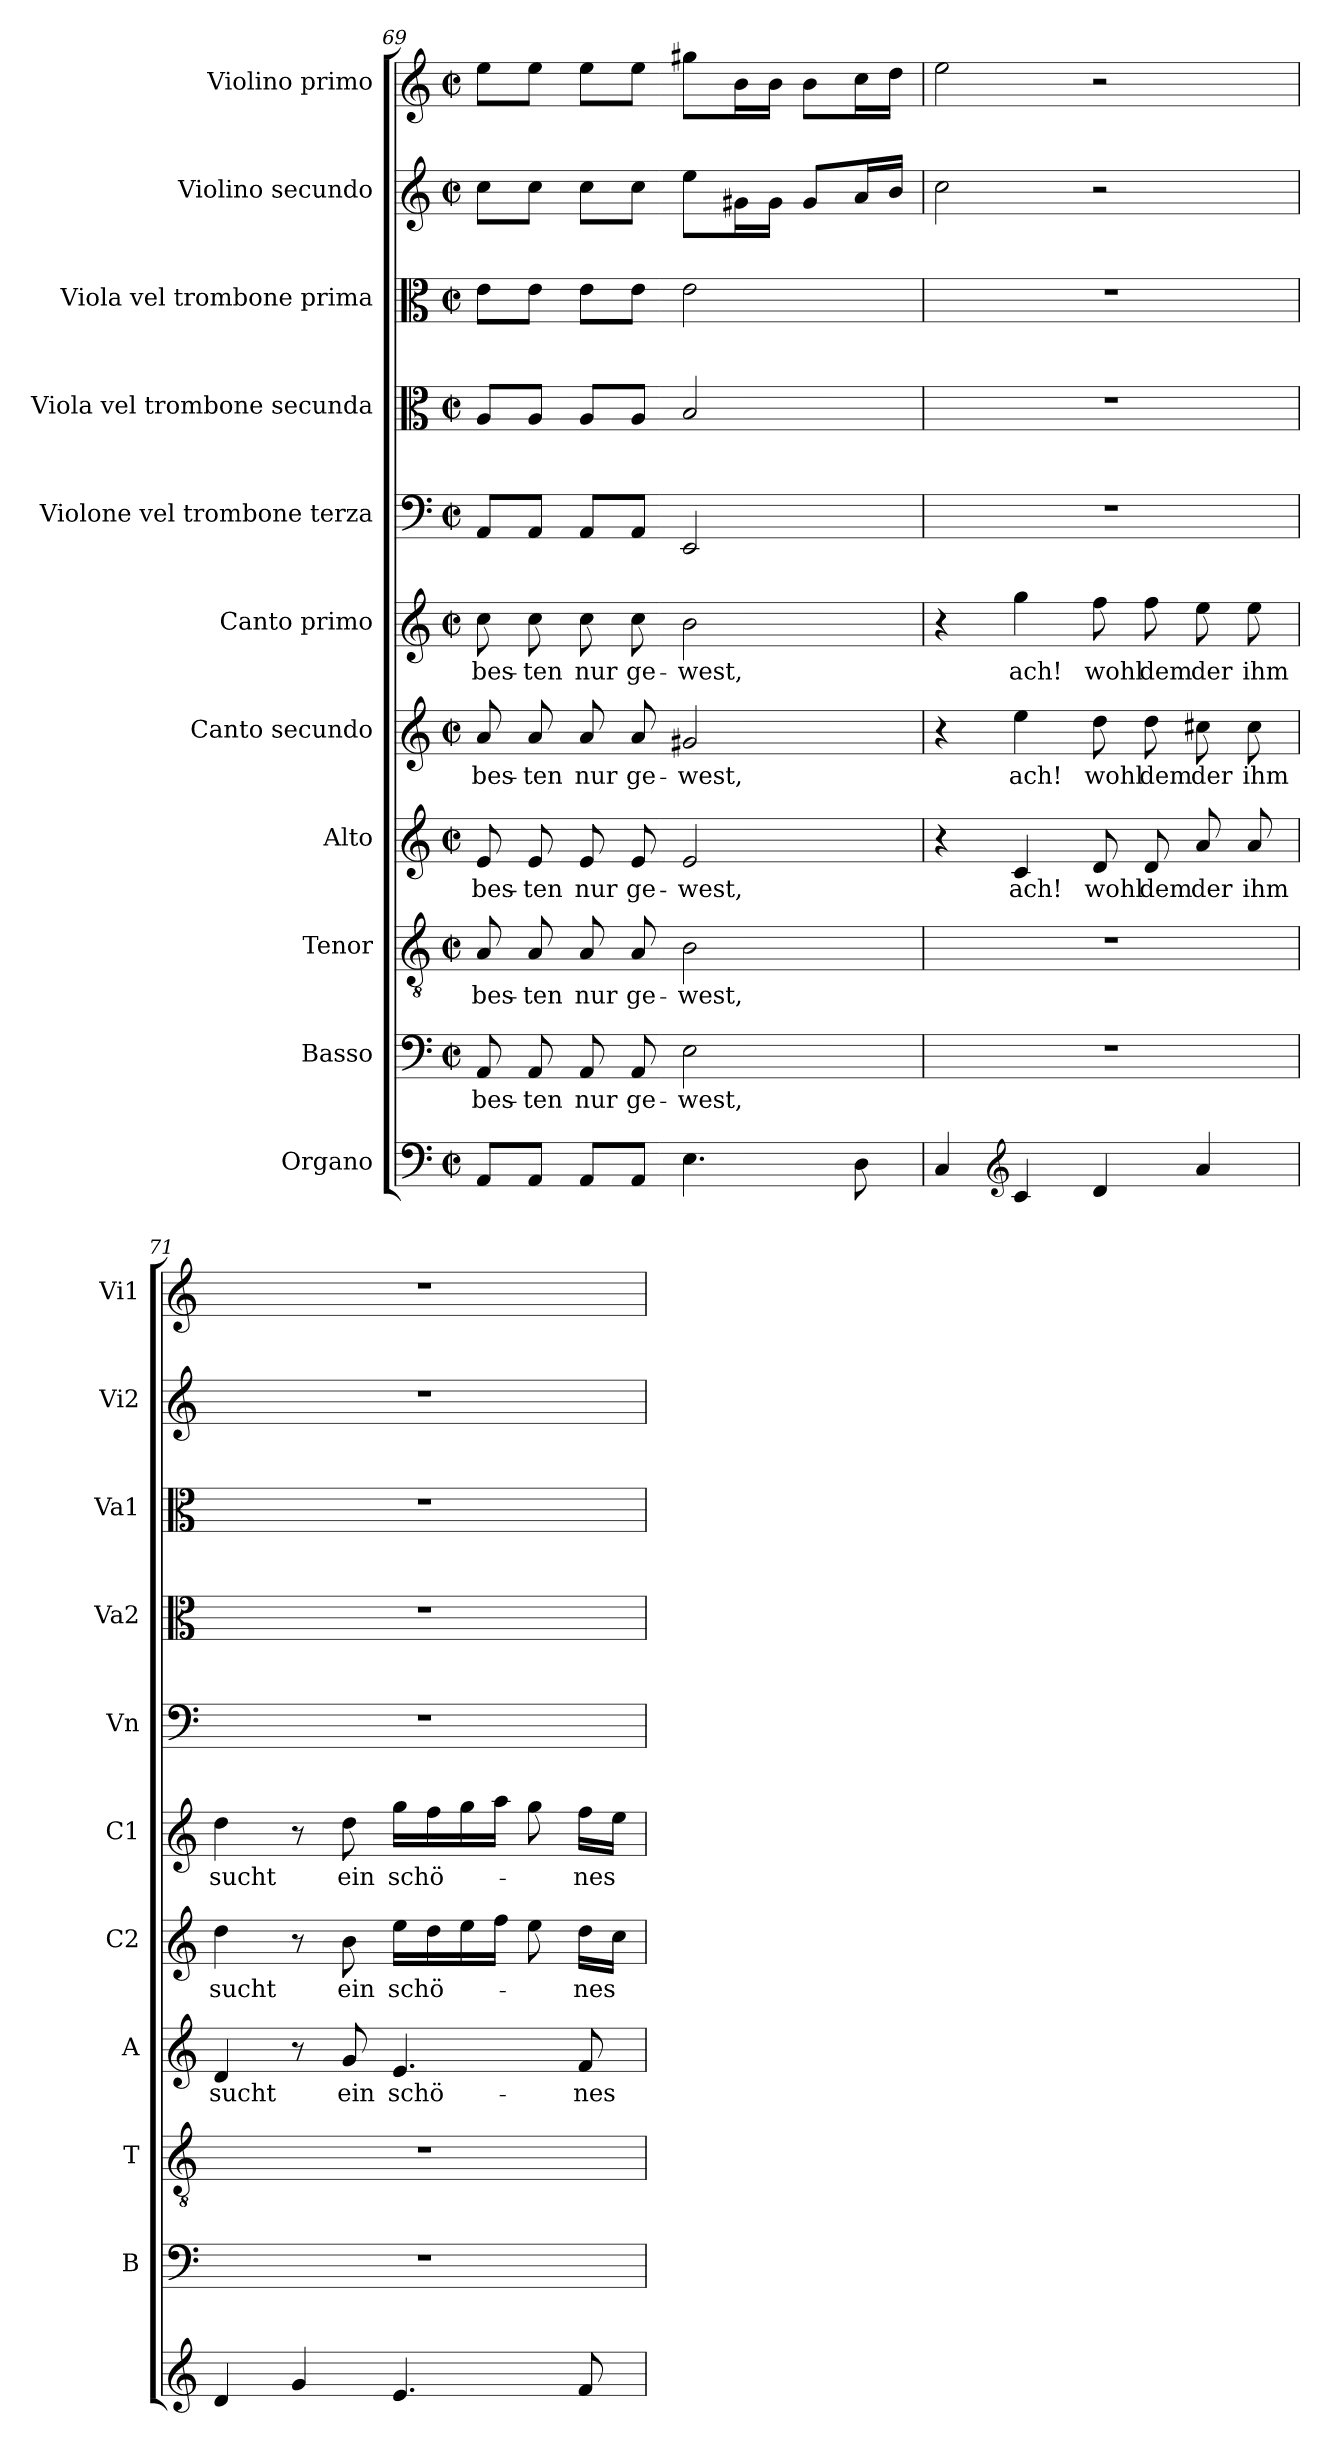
**kern	**kern	**text	**kern	**text	**kern	**text	**kern	**text	**kern	**text	**kern	**kern	**kern	**kern	**kern
*part11	*part10	*part10	*part9	*part9	*part8	*part8	*part7	*part7	*part6	*part6	*part5	*part4	*part3	*part2	*part1
*staff11	*staff10	*staff10	*staff9	*staff9	*staff8	*staff8	*staff7	*staff7	*staff6	*staff6	*staff5	*staff4	*staff3	*staff2	*staff1
*I"Organo	*I"Basso	*	*I"Tenor	*	*I"Alto	*	*I"Canto secundo	*	*I"Canto primo	*	*I"Violone vel trombone  terza	*I"Viola vel trombone secunda	*I"Viola vel trombone prima	*I"Violino secundo	*I"Violino primo
*	*I'B	*	*I'T	*	*I'A	*	*I'C2	*	*I'C1	*	*I'Vn	*I'Va2	*I'Va1	*I'Vi2	*I'Vi1
*clefF4	*clefF4	*	*clefGv2	*	*clefG2	*	*clefG2	*	*clefG2	*	*clefF4	*clefC3	*clefC3	*clefG2	*clefG2
*k[]	*k[]	*	*k[]	*	*k[]	*	*k[]	*	*k[]	*	*k[]	*k[]	*k[]	*k[]	*k[]
*C:	*C:	*	*C:	*	*C:	*	*C:	*	*C:	*	*C:	*C:	*C:	*C:	*C:
*M2/2	*M2/2	*	*M2/2	*	*M2/2	*	*M2/2	*	*M2/2	*	*M2/2	*M2/2	*M2/2	*M2/2	*M2/2
*met(c|)	*met(c|)	*	*met(c|)	*	*met(c|)	*	*met(c|)	*	*met(c|)	*	*met(c|)	*met(c|)	*met(c|)	*met(c|)	*met(c|)
=69	=69	=69	=69	=69	=69	=69	=69	=69	=69	=69	=69	=69	=69	=69	=69
!	!	!LO:LY:b	!	!	!	!	!	!	!	!	!	!	!	!	!
!	!	!	!	!LO:LY:b	!	!	!	!	!	!	!	!	!	!	!
!	!	!	!	!	!	!LO:LY:b	!	!	!	!	!	!	!	!	!
!	!	!	!	!	!	!	!	!LO:LY:b	!	!	!	!	!	!	!
!	!	!	!	!	!	!	!	!	!	!LO:LY:b	!	!	!	!	!
8AA/L	8AA/	bes-	8A/	bes-	8e/	bes-	8a/	bes-	8cc\	bes-	8AA/L	8A/L	8e\L	8cc\L	8ee\L
!	!	!LO:LY:b	!	!	!	!	!	!	!	!	!	!	!	!	!
!	!	!	!	!LO:LY:b	!	!	!	!	!	!	!	!	!	!	!
!	!	!	!	!	!	!LO:LY:b	!	!	!	!	!	!	!	!	!
!	!	!	!	!	!	!	!	!LO:LY:b	!	!	!	!	!	!	!
!	!	!	!	!	!	!	!	!	!	!LO:LY:b	!	!	!	!	!
8AA/J	8AA/	-ten	8A/	-ten	8e/	-ten	8a/	-ten	8cc\	-ten	8AA/J	8A/J	8e\J	8cc\J	8ee\J
!	!	!LO:LY:b	!	!	!	!	!	!	!	!	!	!	!	!	!
!	!	!	!	!LO:LY:b	!	!	!	!	!	!	!	!	!	!	!
!	!	!	!	!	!	!LO:LY:b	!	!	!	!	!	!	!	!	!
!	!	!	!	!	!	!	!	!LO:LY:b	!	!	!	!	!	!	!
!	!	!	!	!	!	!	!	!	!	!LO:LY:b	!	!	!	!	!
8AA/L	8AA/	nur	8A/	nur	8e/	nur	8a/	nur	8cc\	nur	8AA/L	8A/L	8e\L	8cc\L	8ee\L
!	!	!LO:LY:b	!	!	!	!	!	!	!	!	!	!	!	!	!
!	!	!	!	!LO:LY:b	!	!	!	!	!	!	!	!	!	!	!
!	!	!	!	!	!	!LO:LY:b	!	!	!	!	!	!	!	!	!
!	!	!	!	!	!	!	!	!LO:LY:b	!	!	!	!	!	!	!
!	!	!	!	!	!	!	!	!	!	!LO:LY:b	!	!	!	!	!
8AA/J	8AA/	ge-	8A/	ge-	8e/	ge-	8a/	ge-	8cc\	ge-	8AA/J	8A/J	8e\J	8cc\J	8ee\J
!	!	!LO:LY:b	!	!	!	!	!	!	!	!	!	!	!	!	!
!	!	!	!	!LO:LY:b	!	!	!	!	!	!	!	!	!	!	!
!	!	!	!	!	!	!LO:LY:b	!	!	!	!	!	!	!	!	!
!	!	!	!	!	!	!	!	!LO:LY:b	!	!	!	!	!	!	!
!	!	!	!	!	!	!	!	!	!	!LO:LY:b	!	!	!	!	!
4.E\	2E\	-west,	2B\	-west,	2e/	-west,	2g#X/	-west,	2b\	-west,	2EE/	2B/	2e\	8ee\L	8gg#X\L
.	.	.	.	.	.	.	.	.	.	.	.	.	.	16g#X\L	16b\L
.	.	.	.	.	.	.	.	.	.	.	.	.	.	16g#\JJ	16b\JJ
.	.	.	.	.	.	.	.	.	.	.	.	.	.	8g#/L	8b\L
8D\	.	.	.	.	.	.	.	.	.	.	.	.	.	16a/L	16cc\L
.	.	.	.	.	.	.	.	.	.	.	.	.	.	16b/JJ	16dd\JJ
=70	=70	=70	=70	=70	=70	=70	=70	=70	=70	=70	=70	=70	=70	=70	=70
4C/	1r	.	1r	.	4r	.	4r	.	4r	.	1r	1r	1r	2cc\	2ee\
*clefG2	*	*	*	*	*	*	*	*	*	*	*	*	*	*	*
!	!	!	!	!	!	!LO:LY:b	!	!	!	!	!	!	!	!	!
!	!	!	!	!	!	!	!	!LO:LY:b	!	!	!	!	!	!	!
!	!	!	!	!	!	!	!	!	!	!LO:LY:b	!	!	!	!	!
4c/	.	.	.	.	4c/	ach!	4ee\	ach!	4gg\	ach!	.	.	.	.	.
!	!	!	!	!	!	!LO:LY:b	!	!	!	!	!	!	!	!	!
!	!	!	!	!	!	!	!	!LO:LY:b	!	!	!	!	!	!	!
!	!	!	!	!	!	!	!	!	!	!LO:LY:b	!	!	!	!	!
4d/	.	.	.	.	8d/	wohl	8dd\	wohl	8ff\	wohl	.	.	.	2r	2r
!	!	!	!	!	!	!LO:LY:b	!	!	!	!	!	!	!	!	!
!	!	!	!	!	!	!	!	!LO:LY:b	!	!	!	!	!	!	!
!	!	!	!	!	!	!	!	!	!	!LO:LY:b	!	!	!	!	!
.	.	.	.	.	8d/	dem	8dd\	dem	8ff\	dem	.	.	.	.	.
!	!	!	!	!	!	!LO:LY:b	!	!	!	!	!	!	!	!	!
!	!	!	!	!	!	!	!	!LO:LY:b	!	!	!	!	!	!	!
!	!	!	!	!	!	!	!	!	!	!LO:LY:b	!	!	!	!	!
4a/	.	.	.	.	8a/	der	8cc#X\	der	8ee\	der	.	.	.	.	.
!	!	!	!	!	!	!LO:LY:b	!	!	!	!	!	!	!	!	!
!	!	!	!	!	!	!	!	!LO:LY:b	!	!	!	!	!	!	!
!	!	!	!	!	!	!	!	!	!	!LO:LY:b	!	!	!	!	!
.	.	.	.	.	8a/	ihm	8cc#\	ihm	8ee\	ihm	.	.	.	.	.
=71	=71	=71	=71	=71	=71	=71	=71	=71	=71	=71	=71	=71	=71	=71	=71
!	!	!	!	!	!	!LO:LY:b	!	!	!	!	!	!	!	!	!
!	!	!	!	!	!	!	!	!LO:LY:b	!	!	!	!	!	!	!
!	!	!	!	!	!	!	!	!	!	!LO:LY:b	!	!	!	!	!
4d/	1r	.	1r	.	4d/	sucht	4dd\	sucht	4dd\	sucht	1r	1r	1r	1r	1r
4g/	.	.	.	.	8r	.	8r	.	8r	.	.	.	.	.	.
!	!	!	!	!	!	!LO:LY:b	!	!	!	!	!	!	!	!	!
!	!	!	!	!	!	!	!	!LO:LY:b	!	!	!	!	!	!	!
!	!	!	!	!	!	!	!	!	!	!LO:LY:b	!	!	!	!	!
.	.	.	.	.	8g/	ein	8b\	ein	8dd\	ein	.	.	.	.	.
!	!	!	!	!	!	!LO:LY:b	!	!	!	!	!	!	!	!	!
!	!	!	!	!	!	!	!	!LO:LY:b	!	!	!	!	!	!	!
!	!	!	!	!	!	!	!	!	!	!LO:LY:b	!	!	!	!	!
4.e/	.	.	.	.	4.e/	schö-	16ee\LL	schö-	16gg\LL	schö-	.	.	.	.	.
.	.	.	.	.	.	.	16dd\	.	16ff\	.	.	.	.	.	.
.	.	.	.	.	.	.	16ee\	.	16gg\	.	.	.	.	.	.
.	.	.	.	.	.	.	16ff\JJ	.	16aa\JJ	.	.	.	.	.	.
.	.	.	.	.	.	.	8ee\	.	8gg\	.	.	.	.	.	.
!	!	!	!	!	!	!LO:LY:b	!	!	!	!	!	!	!	!	!
!	!	!	!	!	!	!	!	!LO:LY:b	!	!	!	!	!	!	!
!	!	!	!	!	!	!	!	!	!	!LO:LY:b	!	!	!	!	!
8f/	.	.	.	.	8f/	-nes	16dd\LL	-nes	16ff\LL	-nes	.	.	.	.	.
.	.	.	.	.	.	.	16cc\JJ	.	16ee\JJ	.	.	.	.	.	.
=	=	=	=	=	=	=	=	=	=	=	=	=	=	=	=
*-	*-	*-	*-	*-	*-	*-	*-	*-	*-	*-	*-	*-	*-	*-	*-
